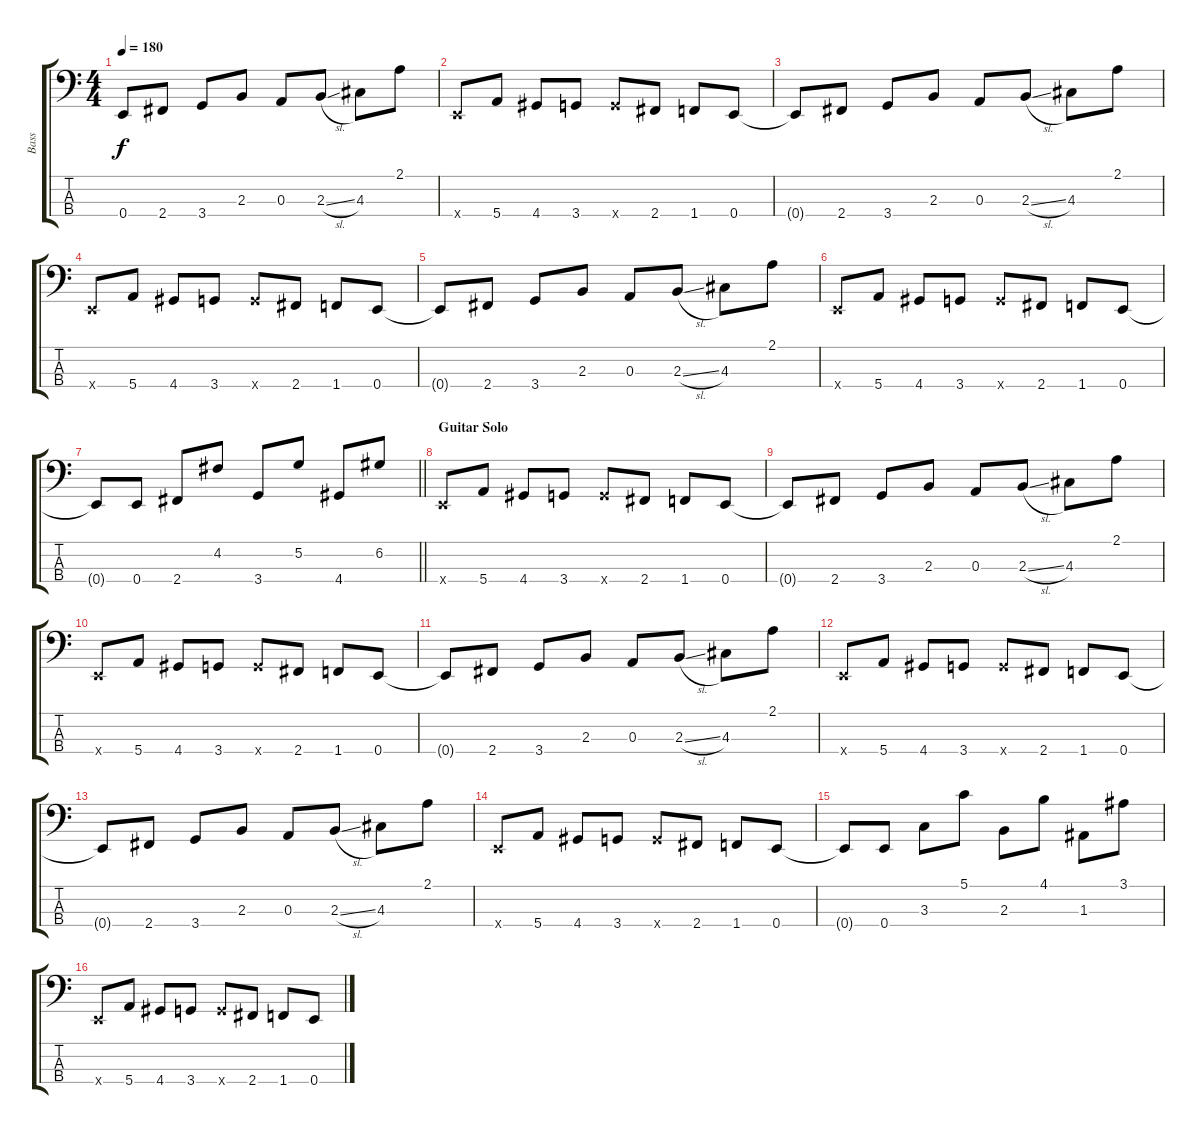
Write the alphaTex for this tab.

\track ("Bass" "Bass") {instrument slapbass1}
\staff {score tabs}
\tuning (G2 D2 A1 E1) {hide}
\ts (4 4)
\tempo 180
\clef f4
\ks c
0.4{t}.8{dy f} 2.4.8 3.4.8 2.3.8 0.3.8 2.3{sl}.8 4.3.8 2.1.8 |
0.4{x}.8 5.4.8 4.4.8 3.4.8 3.4{x}.8 2.4.8 1.4.8 0.4.8 |
0.4{t}.8 2.4.8 3.4.8 2.3.8 0.3.8 2.3{sl}.8 4.3.8 2.1.8 |
0.4{x}.8 5.4.8 4.4.8 3.4.8 3.4{x}.8 2.4.8 1.4.8 0.4.8 |
0.4{t}.8 2.4.8 3.4.8 2.3.8 0.3.8 2.3{sl}.8 4.3.8 2.1.8 |
0.4{x}.8 5.4.8 4.4.8 3.4.8 3.4{x}.8 2.4.8 1.4.8 0.4.8 |
\barLineRight lightlight
0.4{t}.8 0.4.8 2.4.8 4.2.8 3.4.8 5.2.8 4.4.8 6.2.8 |
\section ("" "Guitar Solo")
0.4{x}.8 5.4.8 4.4.8 3.4.8 3.4{x}.8 2.4.8 1.4.8 0.4.8 |
0.4{t}.8 2.4.8 3.4.8 2.3.8 0.3.8 2.3{sl}.8 4.3.8 2.1.8 |
0.4{x}.8 5.4.8 4.4.8 3.4.8 3.4{x}.8 2.4.8 1.4.8 0.4.8 |
0.4{t}.8 2.4.8 3.4.8 2.3.8 0.3.8 2.3{sl}.8 4.3.8 2.1.8 |
0.4{x}.8 5.4.8 4.4.8 3.4.8 3.4{x}.8 2.4.8 1.4.8 0.4.8 |
0.4{t}.8 2.4.8 3.4.8 2.3.8 0.3.8 2.3{sl}.8 4.3.8 2.1.8 |
0.4{x}.8 5.4.8 4.4.8 3.4.8 3.4{x}.8 2.4.8 1.4.8 0.4.8 |
0.4{t}.8 0.4.8 3.3.8 5.1.8 2.3.8 4.1.8 1.3.8 3.1.8 |
0.4{x}.8 5.4.8 4.4.8 3.4.8 3.4{x}.8 2.4.8 1.4.8 0.4.8
